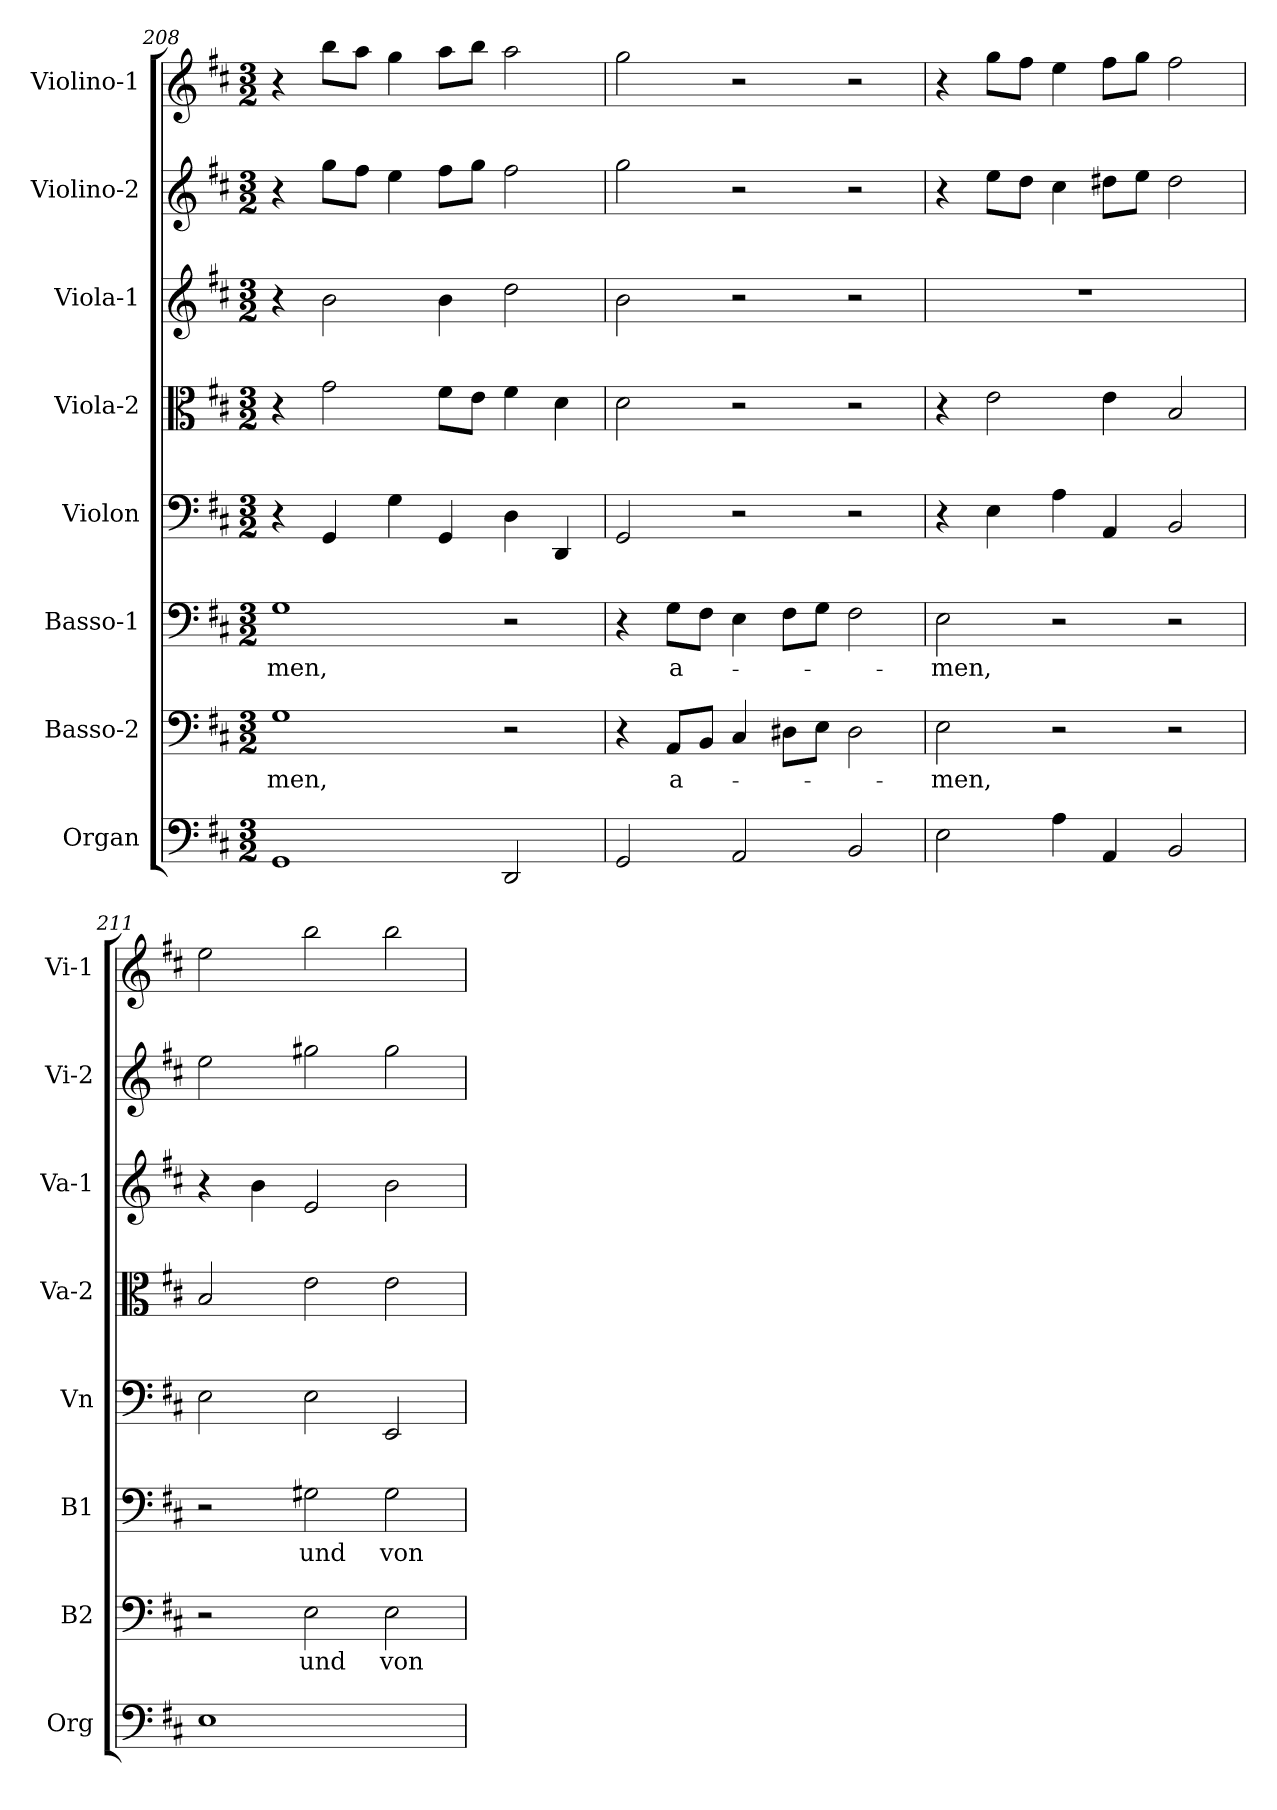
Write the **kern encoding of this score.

**kern	**kern	**text	**kern	**text	**kern	**kern	**kern	**kern	**kern
*part8	*part7	*part7	*part6	*part6	*part5	*part4	*part3	*part2	*part1
*staff8	*staff7	*staff7	*staff6	*staff6	*staff5	*staff4	*staff3	*staff2	*staff1
*I"Organ	*I"Basso-2	*	*I"Basso-1	*	*I"Violon	*I"Viola-2	*I"Viola-1	*I"Violino-2	*I"Violino-1
*I'Org	*I'B2	*	*I'B1	*	*I'Vn	*I'Va-2	*I'Va-1	*I'Vi-2	*I'Vi-1
*clefF4	*clefF4	*	*clefF4	*	*clefF4	*clefC3	*clefG2	*clefG2	*clefG2
*k[f#c#]	*k[f#c#]	*	*k[f#c#]	*	*k[f#c#]	*k[f#c#]	*k[f#c#]	*k[f#c#]	*k[f#c#]
*D:	*D:	*	*D:	*	*D:	*D:	*D:	*D:	*D:
*M3/2	*M3/2	*	*M3/2	*	*M3/2	*M3/2	*M3/2	*M3/2	*M3/2
=208	=208	=208	=208	=208	=208	=208	=208	=208	=208
!	!	!LO:LY:b	!	!LO:LY:b	!	!	!	!	!
1GG	1G	-men,	1G	-men,	4r	4r	4r	4r	4r
.	.	.	.	.	4GG/	2g\	2b\	8gg\L	8bb\L
.	.	.	.	.	.	.	.	8ff#\J	8aa\J
.	.	.	.	.	4G\	.	.	4ee\	4gg\
.	.	.	.	.	4GG/	8f#\L	4b\	8ff#\L	8aa\L
.	.	.	.	.	.	8e\J	.	8gg\J	8bb\J
2DD/	2r	.	2r	.	4D\	4f#\	2dd\	2ff#\	2aa\
.	.	.	.	.	4DD/	4d\	.	.	.
!!LO:PB:g=z
=209	=209	=209	=209	=209	=209	=209	=209	=209	=209
2GG/	4r	.	4r	.	2GG/	2d\	2b\	2gg\	2gg\
!	!	!LO:LY:b	!	!LO:LY:b	!	!	!	!	!
.	8AA/L	a-	8G\L	a-	.	.	.	.	.
.	8BB/J	.	8F#\J	.	.	.	.	.	.
2AA/	4C#/	.	4E\	.	2r	2r	2r	2r	2r
.	8D#X\L	.	8F#\L	.	.	.	.	.	.
.	8E\J	.	8G\J	.	.	.	.	.	.
2BB/	2D#\	.	2F#\	.	2r	2r	2r	2r	2r
=210	=210	=210	=210	=210	=210	=210	=210	=210	=210
!	!	!LO:LY:b	!	!LO:LY:b	!	!	!	!	!
2E\	2E\	-men,	2E\	-men,	4r	4r	1.r	4r	4r
.	.	.	.	.	4E\	2e\	.	8ee\L	8gg\L
.	.	.	.	.	.	.	.	8dd\J	8ff#\J
4A\	2r	.	2r	.	4A\	.	.	4cc#\	4ee\
4AA/	.	.	.	.	4AA/	4e\	.	8dd#X\L	8ff#\L
.	.	.	.	.	.	.	.	8ee\J	8gg\J
2BB/	2r	.	2r	.	2BB/	2B/	.	2dd#\	2ff#\
=211	=211	=211	=211	=211	=211	=211	=211	=211	=211
1E	2r	.	2r	.	2E\	2B/	4r	2ee\	2ee\
.	.	.	.	.	.	.	4b\	.	.
!	!	!LO:LY:b	!	!LO:LY:b	!	!	!	!	!
.	2E\	und	2G#X\	und	2E\	2e\	2e/	2gg#X\	2bb\
!	!	!LO:LY:b	!	!LO:LY:b	!	!	!	!	!
2ryy	2E\	von	2G#\	von	2EE/	2e\	2b\	2gg#\	2bb\
=	=	=	=	=	=	=	=	=	=
*-	*-	*-	*-	*-	*-	*-	*-	*-	*-
